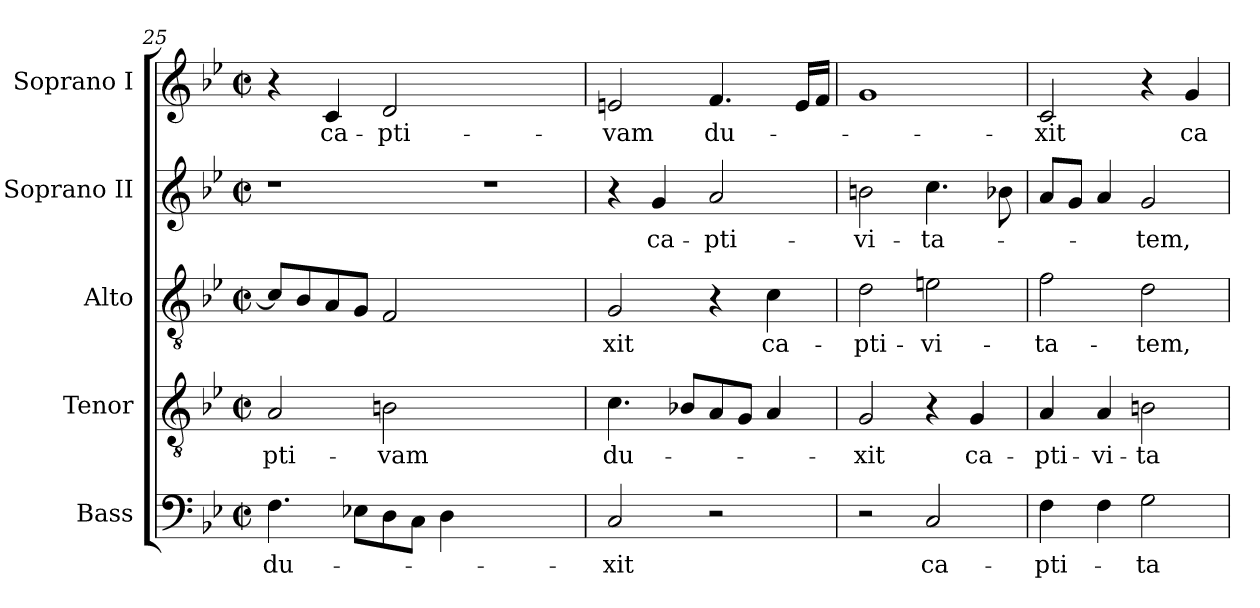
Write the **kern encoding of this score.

**kern	**text	**kern	**text	**kern	**text	**kern	**text	**kern	**text
*part5	*part5	*part4	*part4	*part3	*part3	*part2	*part2	*part1	*part1
*staff5	*staff5	*staff4	*staff4	*staff3	*staff3	*staff2	*staff2	*staff1	*staff1
*I"Bass	*	*I"Tenor	*	*I"Alto	*	*I"Soprano II	*	*I"Soprano I	*
*clefF4	*	*clefGv2	*	*clefGv2	*	*clefG2	*	*clefG2	*
*	*	*ITrd7c12	*	*	*	*	*	*	*
*k[b-e-]	*	*k[b-e-]	*	*k[b-e-]	*	*k[b-e-]	*	*k[b-e-]	*
*B-:	*	*B-:	*	*B-:	*	*B-:	*	*B-:	*
*M2/2	*	*M2/2	*	*M2/2	*	*M2/2	*	*M2/2	*
*met(c|)	*	*met(c|)	*	*met(c|)	*	*met(c|)	*	*met(c|)	*
=25	=25	=25	=25	=25	=25	=25	=25	=25	=25
!	!LO:LY:b:color=#000000	!	!	!	!	!	!	!	!
!	!	!	!LO:LY:b:color=#000000	!	!	!	!	!	!
4.Fi\	du--	2AAi/	pti-	8ci/L]	.	1r	.	4r	.
.	.	.	.	8B-i/	.	.	.	.	.
!	!	!	!	!	!	!	!	!	!LO:LY:b:color=#000000
.	.	.	.	8Ai/	.	.	.	4ci/	ca-
8E-Xi\L	.	.	.	8Gi/J	.	.	.	.	.
!	!	!	!LO:LY:b:color=#000000	!	!	!	!	!	!
!	!	!	!	!	!	!	!	!	!LO:LY:b:color=#000000
8Di\	.	2BBni\	vam	2Fi/	.	.	.	2di/	pti-
8Ci\J	.	.	.	.	.	.	.	.	.
4Di\	.	.	.	.	.	.	.	.	.
1ryy	.	1ryy	.	1ryy	.	1r	.	1ryy	.
!!LO:LB:g=z
=26	=26	=26	=26	=26	=26	=26	=26	=26	=26
!	!LO:LY:b:color=#000000	!	!	!	!	!	!	!	!
!	!	!	!LO:LY:b:color=#000000	!	!	!	!	!	!
!	!	!	!	!	!LO:LY:b:color=#000000	!	!	!	!
!	!	!	!	!	!	!	!	!	!LO:LY:b:color=#000000
2Ci/	-xit	4.Ci\	du--	2Gi/	-xit	4r	.	2eni/	vam
!	!	!	!	!	!	!	!LO:LY:b:color=#000000	!	!
.	.	.	.	.	.	4gi/	ca-	.	.
.	.	8BB-Xi/L	.	.	.	.	.	.	.
!	!	!	!	!	!	!	!LO:LY:b:color=#000000	!	!
!	!	!	!	!	!	!	!	!	!LO:LY:b:color=#000000
2r	.	8AAi/	.	4r	.	2ai/	pti--	4.fi/	du--
.	.	8GGi/J	.	.	.	.	.	.	.
!	!	!	!	!	!LO:LY:b:color=#000000	!	!	!	!
.	.	4AAi/	.	4ci\	ca-	.	.	.	.
.	.	.	.	.	.	.	.	16ei/LL	.
.	.	.	.	.	.	.	.	16fi/JJ	.
=27	=27	=27	=27	=27	=27	=27	=27	=27	=27
!	!	!	!LO:LY:b:color=#000000	!	!	!	!	!	!
!	!	!	!	!	!LO:LY:b:color=#000000	!	!	!	!
!	!	!	!	!	!	!	!LO:LY:b:color=#000000	!	!
2r	.	2GGi/	-xit	2di\	pti-	2bni\	-vi-	1gi	.
!	!LO:LY:b:color=#000000	!	!	!	!	!	!	!	!
!	!	!	!	!	!LO:LY:b:color=#000000	!	!	!	!
!	!	!	!	!	!	!	!LO:LY:b:color=#000000	!	!
2Ci/	ca-	4r	.	2eni\	vi-	4.cci\	ta--	.	.
!	!	!	!LO:LY:b:color=#000000	!	!	!	!	!	!
.	.	4GGi/	ca-	.	.	.	.	.	.
.	.	.	.	.	.	8b-Xi\	.	.	.
=28	=28	=28	=28	=28	=28	=28	=28	=28	=28
!	!LO:LY:b:color=#000000	!	!	!	!	!	!	!	!
!	!	!	!LO:LY:b:color=#000000	!	!	!	!	!	!
!	!	!	!	!	!LO:LY:b:color=#000000	!	!	!	!
!	!	!	!	!	!	!	!	!	!LO:LY:b:color=#000000
4Fi\	pti--	4AAi/	pti-	2fi\	ta-	8ai/L	.	2ci/	-xit
.	.	.	.	.	.	8gi/J	.	.	.
!	!	!	!LO:LY:b:color=#000000	!	!	!	!	!	!
4Fi\	.	4AAi/	vi-	.	.	4ai/	.	.	.
!	!LO:LY:b:color=#000000	!	!	!	!	!	!	!	!
!	!	!	!LO:LY:b:color=#000000	!	!	!	!	!	!
!	!	!	!	!	!LO:LY:b:color=#000000	!	!	!	!
!	!	!	!	!	!	!	!LO:LY:b:color=#000000	!	!
2Gi\	-ta-	2BBni\	ta-	2di\	tem,	2gi/	-tem,	4r	.
!	!	!	!	!	!	!	!	!	!LO:LY:b:color=#000000
.	.	.	.	.	.	.	.	4gi/	ca-
=	=	=	=	=	=	=	=	=	=
*-	*-	*-	*-	*-	*-	*-	*-	*-	*-
